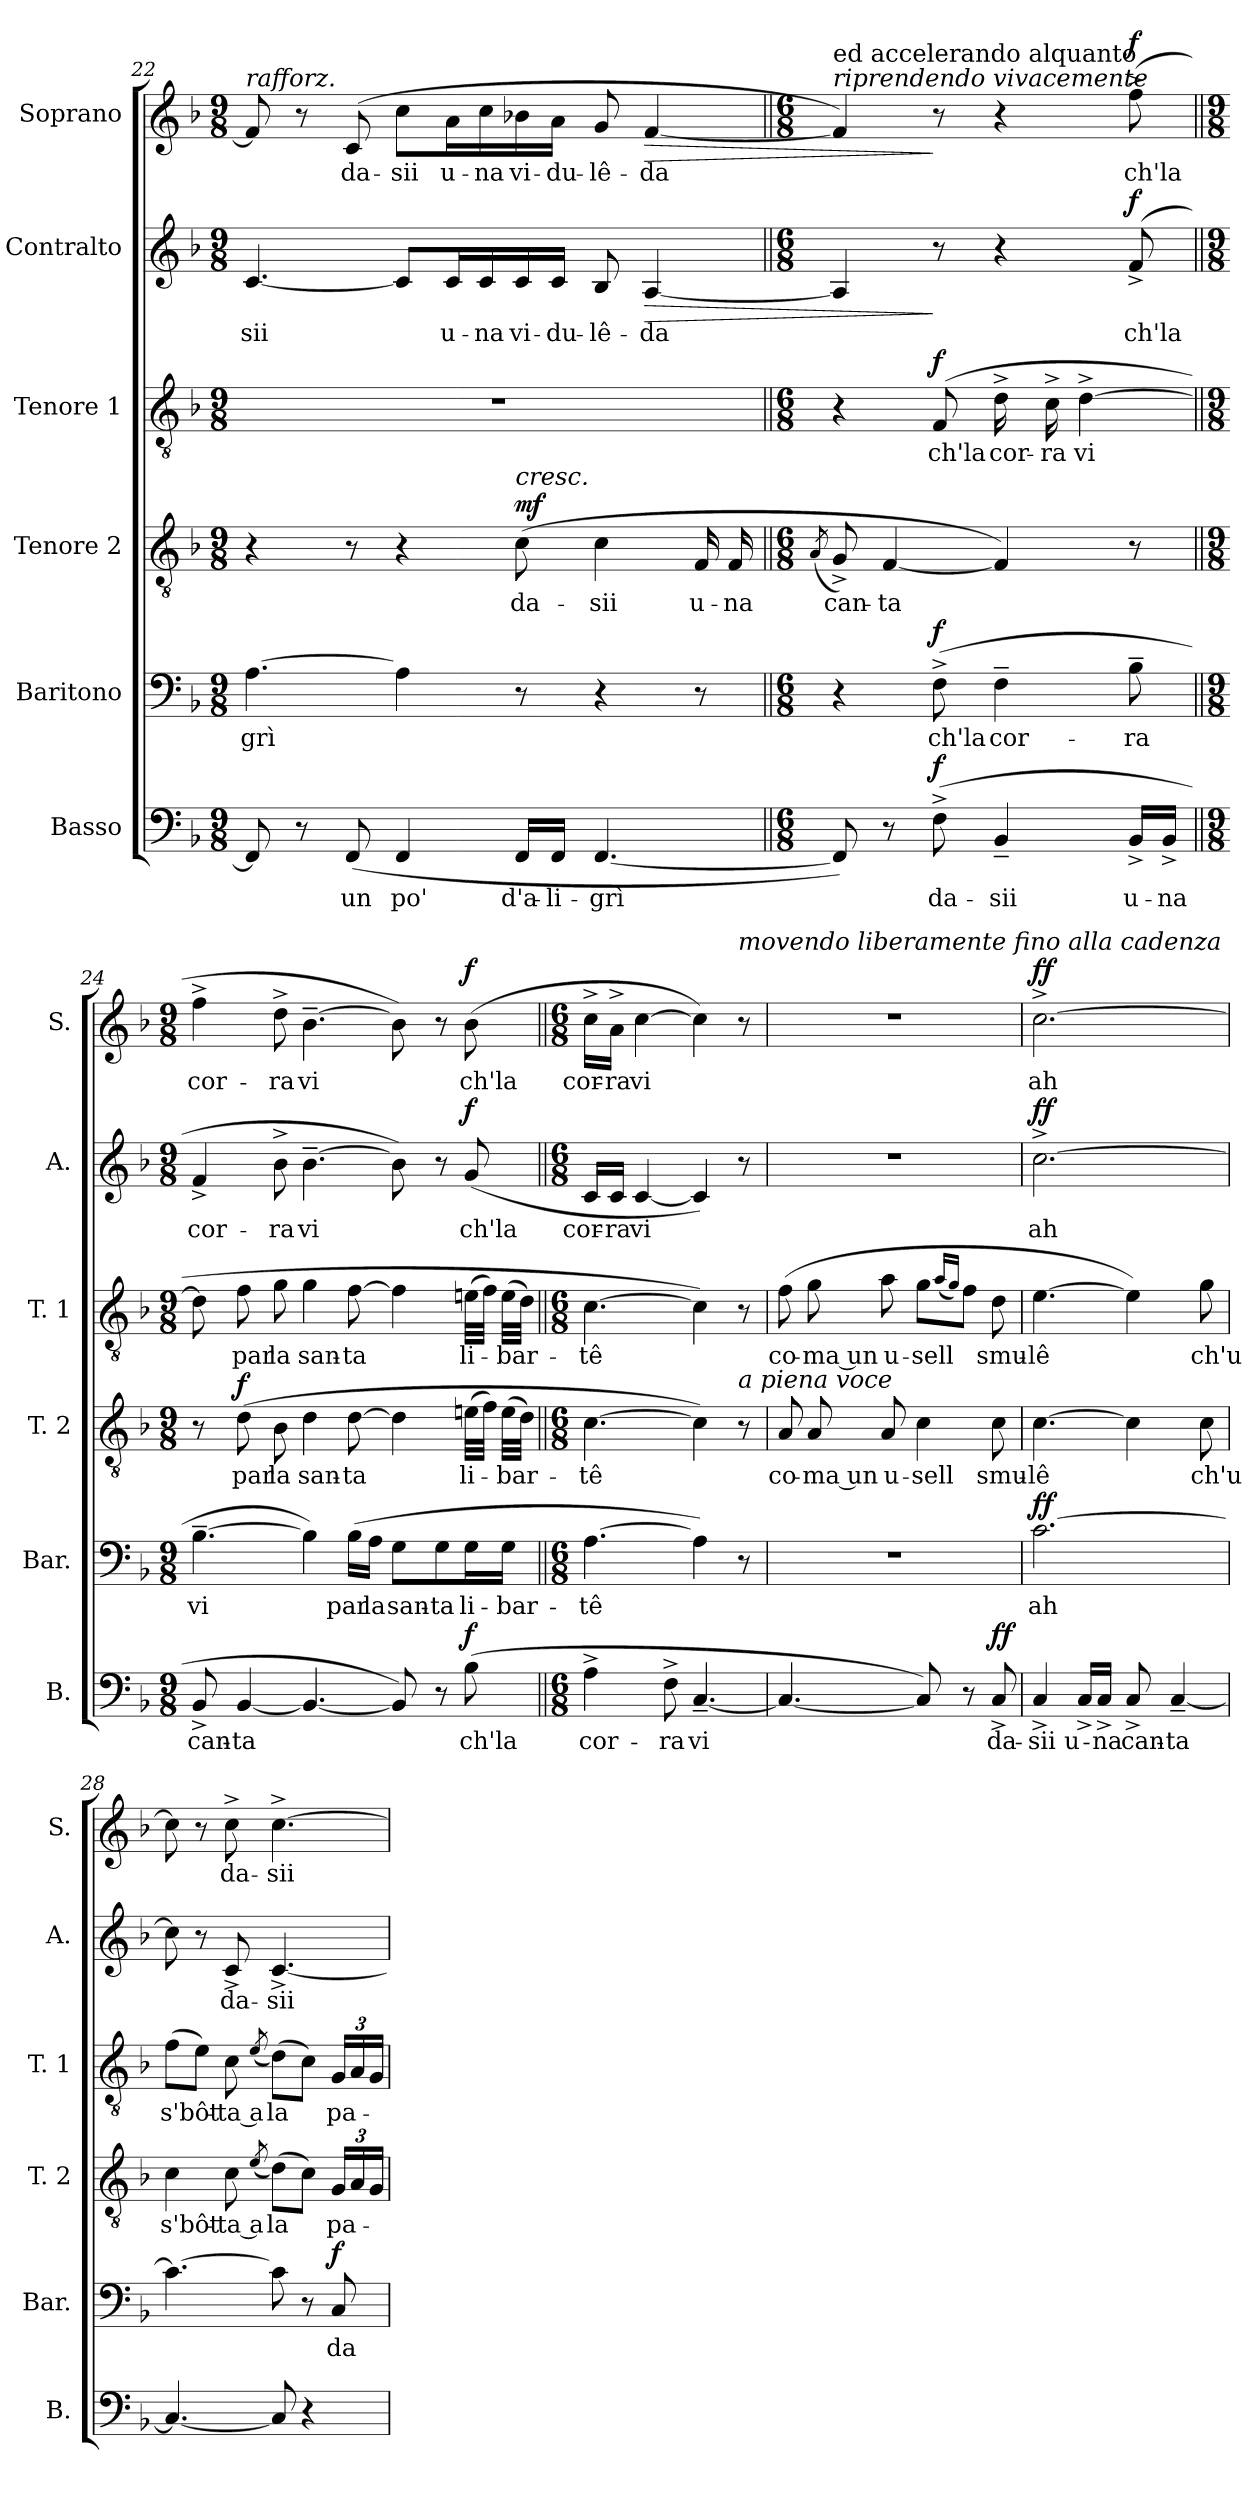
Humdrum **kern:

**kern	**text	**dynam	**kern	**text	**dynam	**kern	**text	**dynam	**kern	**text	**dynam	**kern	**text	**dynam	**kern	**text	**dynam
*part6	*part6	*part6	*part5	*part5	*part5	*part4	*part4	*part4	*part3	*part3	*part3	*part2	*part2	*part2	*part1	*part1	*part1
*staff6	*staff6	*staff6	*staff5	*staff5	*staff5	*staff4	*staff4	*staff4	*staff3	*staff3	*staff3	*staff2	*staff2	*staff2	*staff1	*staff1	*staff1
*I"Basso	*	*	*I"Baritono	*	*	*I"Tenore 2	*	*	*I"Tenore 1	*	*	*I"Contralto	*	*	*I"Soprano	*	*
*I'B.	*	*	*I'Bar.	*	*	*I'T. 2	*	*	*I'T. 1	*	*	*I'A.	*	*	*I'S.	*	*
!!LO:PB:g=z
*clefF4	*	*	*clefF4	*	*	*clefGv2	*	*	*clefGv2	*	*	*clefG2	*	*	*clefG2	*	*
*k[b-]	*	*	*k[b-]	*	*	*k[b-]	*	*	*k[b-]	*	*	*k[b-]	*	*	*k[b-]	*	*
*M9/8	*	*	*M9/8	*	*	*M9/8	*	*	*M9/8	*	*	*M9/8	*	*	*M9/8	*	*
=22	=22	=22	=22	=22	=22	=22	=22	=22	=22	=22	=22	=22	=22	=22	=22	=22	=22
!	!	!	!	!	!	!	!	!	!	!	!	!	!	!	!LO:TX:a:i:t=rafforz.	!	!
!	!	!	!	!LO:LY:b	!	!	!	!	!	!	!	!	!LO:LY:b	!	!	!	!
8FF/]	.	.	[4.A\	-grì	.	4r	.	.	8%9r	.	.	[4.c/	-sii	.	8f/]	.	.
8r	.	.	.	.	.	.	.	.	.	.	.	.	.	.	8r	.	.
!	!LO:LY:b	!	!	!	!	!	!	!	!	!	!	!	!	!	!	!LO:LY:b	!
(>8FF/	un	.	.	.	.	8r	.	.	.	.	.	.	.	.	(>8c/	da-	.
!	!LO:LY:b	!	!	!	!	!	!	!	!	!	!	!	!	!	!	!LO:LY:b	!
4FF/	po'	.	4A\]	.	.	4r	.	.	.	.	.	8c/L]	.	.	8cc\L	-sii	.
!	!	!	!	!	!	!	!	!	!	!	!	!	!LO:LY:b	!	!	!LO:LY:b	!
.	.	.	.	.	.	.	.	.	.	.	.	16c/L	u-	.	16a\L	u-	.
!	!	!	!	!	!	!	!	!	!	!	!	!	!LO:LY:b	!	!	!LO:LY:b	!
.	.	.	.	.	.	.	.	.	.	.	.	16c/	-na	.	16cc\	-na	.
!	!	!	!	!	!	!LO:TX:a:i:t=cresc.	!	!	!	!	!	!	!	!	!	!	!
!	!LO:LY:b	!	!	!	!	!	!LO:LY:b	!LO:DY:a	!	!	!	!	!LO:LY:b	!	!	!LO:LY:b	!
16FF/LL	d'a-	.	8r	.	.	(>8c\	da-	mf	.	.	.	16c/	vi-	.	16b-X\	vi-	.
!	!LO:LY:b	!	!	!	!	!	!	!	!	!	!	!	!LO:LY:b	!	!	!LO:LY:b	!
16FF/JJ	-li-	.	.	.	.	.	.	.	.	.	.	16c/JJ	-du-	.	16a\JJ	-du-	.
!	!LO:LY:b	!	!	!	!	!	!LO:LY:b	!	!	!	!	!	!LO:LY:b	!	!	!LO:LY:b	!
[4.FF/	-grì	.	4r	.	.	4c\	-sii	.	.	.	.	8B-/	-lê-	.	8g/	-lê-	.
!	!	!	!	!	!	!	!	!	!	!	!	!	!LO:LY:b	!LO:HP:b	!	!LO:LY:b	!LO:HP:b
.	.	.	.	.	.	.	.	.	.	.	.	[4A/	-da	>	[4f/	-da	>
!	!	!	!	!	!	!	!LO:LY:b	!	!	!	!	!	!	!	!	!	!
.	.	.	8r	.	.	16F/	u-	.	.	.	.	.	.	.	.	.	.
!	!	!	!	!	!	!	!LO:LY:b	!	!	!	!	!	!	!	!	!	!
.	.	.	.	.	.	16F/	-na	.	.	.	.	.	.	.	.	.	.
=23||	=23||	=23||	=23||	=23||	=23||	=23||	=23||	=23||	=23||	=23||	=23||	=23||	=23||	=23||	=23||	=23||	=23||
*M6/8	*	*	*M6/8	*	*	*M6/8	*	*	*M6/8	*	*	*M6/8	*	*	*M6/8	*	*
.	.	.	.	.	.	(<8qA/	.	.	.	.	.	.	.	.	.	.	.
!	!	!	!	!	!	!	!	!	!	!	!	!	!	!	!LO:TX:a:i:t=riprendendo vivacemente	!	!
!	!	!	!	!	!	!	!	!	!	!	!	!	!	!	!LO:TX:a:t=ed accelerando alquanto	!	!
!	!	!	!	!	!	!	!LO:LY:b	!	!	!	!	!	!	!	!	!	!
8FF/])	.	.	4r	.	.	8G^/)	can-	.	4r	.	.	4A/]	.	.	4f/])	.	.
!	!	!	!	!	!	!	!LO:LY:b	!	!	!	!	!	!	!	!	!	!
8r	.	.	.	.	.	[4F/	-ta	.	.	.	.	.	.	.	.	.	.
!	!LO:LY:b	!LO:DY:a	!	!LO:LY:b	!LO:DY:a	!	!	!	!	!LO:LY:b	!LO:DY:a	!	!	!	!	!	!
(>8F^\	da-	f	(>8F^\	ch'la	f	.	.	.	(>8F/	ch'la	f	8r	.	]	8r	.	]
!	!LO:LY:b	!	!	!LO:LY:b	!	!	!	!	!	!LO:LY:b	!	!	!	!	!	!	!
4BB-~/	-sii	.	4F~\	cor-	.	4F/])	.	.	16d^\	cor-	.	4r	.	.	4r	.	.
!	!	!	!	!	!	!	!	!	!	!LO:LY:b	!	!	!	!	!	!	!
.	.	.	.	.	.	.	.	.	16c^\	-ra	.	.	.	.	.	.	.
!	!	!	!	!	!	!	!	!	!	!LO:LY:b	!	!	!	!	!	!	!
.	.	.	.	.	.	.	.	.	[4d^\	vi	.	.	.	.	.	.	.
!	!LO:LY:b	!	!	!LO:LY:b	!	!	!	!	!	!	!	!	!LO:LY:b	!LO:DY:a	!	!LO:LY:b	!LO:DY:a
16BB-^/LL	u-	.	8B-~\	-ra	.	8r	.	.	.	.	.	(>8f^/	ch'la	f	(>8ff^\	ch'la	f
!	!LO:LY:b	!	!	!	!	!	!	!	!	!	!	!	!	!	!	!	!
16BB-^/JJ	-na	.	.	.	.	.	.	.	.	.	.	.	.	.	.	.	.
!!LO:LB:g=z
=24||	=24||	=24||	=24||	=24||	=24||	=24||	=24||	=24||	=24||	=24||	=24||	=24||	=24||	=24||	=24||	=24||	=24||
*M9/8	*	*	*M9/8	*	*	*M9/8	*	*	*M9/8	*	*	*M9/8	*	*	*M9/8	*	*
!	!LO:LY:b	!	!	!LO:LY:b	!	!	!	!	!	!	!	!	!LO:LY:b	!	!	!LO:LY:b	!
8BB-^/	can-	.	[4.B-~\	vi	.	8r	.	.	8d\]	.	.	4f^/	cor-	.	4ff^\	cor-	.
!	!LO:LY:b	!	!	!	!	!	!LO:LY:b	!LO:DY:a	!	!LO:LY:b	!	!	!	!	!	!	!
[4BB-/	-ta	.	.	.	.	(>8d\	par	f	8f\	par	.	.	.	.	.	.	.
!	!	!	!	!	!	!	!LO:LY:b	!	!	!LO:LY:b	!	!	!LO:LY:b	!	!	!LO:LY:b	!
.	.	.	.	.	.	8B-\	la	.	8g\	la	.	8b-^\	-ra	.	8dd^\	-ra	.
!	!	!	!	!	!	!	!LO:LY:b	!	!	!LO:LY:b	!	!	!LO:LY:b	!	!	!LO:LY:b	!
4.BB-/_	.	.	4B-\])	.	.	4d\	san-	.	4g\	san-	.	[4.b-~\	vi	.	[4.b-~\	vi	.
!	!	!	!	!LO:LY:b	!	!	!LO:LY:b	!	!	!LO:LY:b	!	!	!	!	!	!	!
.	.	.	(>16B-\LL	par	.	[8d\	-ta	.	[8f\	-ta	.	.	.	.	.	.	.
!	!	!	!	!LO:LY:b	!	!	!	!	!	!	!	!	!	!	!	!	!
.	.	.	16A\JJ	la	.	.	.	.	.	.	.	.	.	.	.	.	.
!	!	!	!	!LO:LY:b	!	!	!	!	!	!	!	!	!	!	!	!	!
8BB-/])	.	.	8G\L	san-	.	4d\]	.	.	4f\]	.	.	8b-\])	.	.	8b-\])	.	.
!	!	!	!	!LO:LY:b	!	!	!	!	!	!	!	!	!	!	!	!	!
8r	.	.	8G\	-ta	.	.	.	.	.	.	.	8r	.	.	8r	.	.
!	!LO:LY:b	!LO:DY:a	!	!LO:LY:b	!	!	!LO:LY:b	!	!	!LO:LY:b	!	!	!LO:LY:b	!LO:DY:a	!	!LO:LY:b	!LO:DY:a
(>8B-\	ch'la	f	16G\L	li-	.	(>32en\LLL	li-	.	(>32en\LLL	li-	.	(>8g/	ch'la	f	(>8b-\	ch'la	f
.	.	.	.	.	.	32f\JJJ)	.	.	32f\JJJ)	.	.	.	.	.	.	.	.
!	!	!	!	!LO:LY:b	!	!	!LO:LY:b	!	!	!LO:LY:b	!	!	!	!	!	!	!
.	.	.	16G\JJ	bar-	.	(>32e\LLL	-bar-	.	(>32e\LLL	-bar-	.	.	.	.	.	.	.
.	.	.	.	.	.	32d\JJJ)	.	.	32d\JJJ)	.	.	.	.	.	.	.	.
=25||	=25||	=25||	=25||	=25||	=25||	=25||	=25||	=25||	=25||	=25||	=25||	=25||	=25||	=25||	=25||	=25||	=25||
*M6/8	*	*	*M6/8	*	*	*M6/8	*	*	*M6/8	*	*	*M6/8	*	*	*M6/8	*	*
!	!LO:LY:b	!	!	!LO:LY:b	!	!	!LO:LY:b	!	!	!LO:LY:b	!	!	!LO:LY:b	!	!	!LO:LY:b	!
4A^\	cor-	.	[4.A\	tê	.	[4.c\	-tê	.	[4.c\	-tê	.	16c/LL	cor-	.	16cc^\LL	cor-	.
!	!	!	!	!	!	!	!	!	!	!	!	!	!LO:LY:b	!	!	!LO:LY:b	!
.	.	.	.	.	.	.	.	.	.	.	.	16c/JJ	-ra	.	16a^\JJ	-ra	.
!	!	!	!	!	!	!	!	!	!	!	!	!	!LO:LY:b	!	!	!LO:LY:b	!
.	.	.	.	.	.	.	.	.	.	.	.	[4c/	vi	.	[4cc\	vi	.
!	!LO:LY:b	!	!	!	!	!	!	!	!	!	!	!	!	!	!	!	!
8F^\	-ra	.	.	.	.	.	.	.	.	.	.	.	.	.	.	.	.
!	!LO:LY:b	!	!	!	!	!	!	!	!	!	!	!	!	!	!	!	!
[4.C~/	vi	.	4A\])	.	.	4c\])	.	.	4c\])	.	.	4c/])	.	.	4cc\])	.	.
!	!	!	!	!	!	!	!	!	!	!	!	!	!	!	!LO:TX:a:i:t=movendo liberamente fino alla cadenza	!	!
!	!	!	!	!	!	!LO:TX:a:i:t=a piena voce	!	!	!	!	!	!	!	!	!	!	!
.	.	.	8r	.	.	8r	.	.	8r	.	.	8r	.	.	8r	.	.
=26	=26	=26	=26	=26	=26	=26	=26	=26	=26	=26	=26	=26	=26	=26	=26	=26	=26
!	!	!	!	!	!	!	!LO:LY:b	!	!	!LO:LY:b	!	!	!	!	!	!	!
4.C/_	.	.	2.r	.	.	8A/	co-	.	(>8f\	co-	.	2.r	.	.	2.r	.	.
!	!	!	!	!	!	!	!LO:LY:b	!	!	!LO:LY:b	!	!	!	!	!	!	!
.	.	.	.	.	.	8A/	ma un	.	8g\	ma un	.	.	.	.	.	.	.
!	!	!	!	!	!	!	!LO:LY:b	!	!	!LO:LY:b	!	!	!	!	!	!	!
.	.	.	.	.	.	8A/	u-	.	8a\	u-	.	.	.	.	.	.	.
!	!	!	!	!	!	!	!LO:LY:b	!	!	!LO:LY:b	!	!	!	!	!	!	!
8C/])	.	.	.	.	.	4c\	-sell	.	8g\L	-sell	.	.	.	.	.	.	.
.	.	.	.	.	.	.	.	.	(<16qa/LL	.	.	.	.	.	.	.	.
.	.	.	.	.	.	.	.	.	16qg/JJ)	.	.	.	.	.	.	.	.
8r	.	.	.	.	.	.	.	.	8f\J	.	.	.	.	.	.	.	.
!	!LO:LY:b	!LO:DY:a	!	!	!	!	!LO:LY:b	!	!	!LO:LY:b	!	!	!	!	!	!	!
8C^/	da-	ff	.	.	.	8c\	smu-	.	8d\	smu-	.	.	.	.	.	.	.
=27	=27	=27	=27	=27	=27	=27	=27	=27	=27	=27	=27	=27	=27	=27	=27	=27	=27
!	!LO:LY:b	!	!	!LO:LY:b	!LO:DY:a	!	!LO:LY:b	!	!	!LO:LY:b	!	!	!LO:LY:b	!LO:DY:a	!	!LO:LY:b	!LO:DY:a
4C^/	-sii	.	[2.c\	ah	ff	[4.c\	-lê	.	[4.e\	-lê	.	[2.cc^\	ah	ff	[2.cc^\	ah	ff
!	!LO:LY:b	!	!	!	!	!	!	!	!	!	!	!	!	!	!	!	!
16C^/LL	u-	.	.	.	.	.	.	.	.	.	.	.	.	.	.	.	.
!	!LO:LY:b	!	!	!	!	!	!	!	!	!	!	!	!	!	!	!	!
16C^/JJ	-na	.	.	.	.	.	.	.	.	.	.	.	.	.	.	.	.
!	!LO:LY:b	!	!	!	!	!	!	!	!	!	!	!	!	!	!	!	!
8C^/	can-	.	.	.	.	4c\]	.	.	4e\])	.	.	.	.	.	.	.	.
!	!LO:LY:b	!	!	!	!	!	!	!	!	!	!	!	!	!	!	!	!
[4C~/	-ta	.	.	.	.	.	.	.	.	.	.	.	.	.	.	.	.
!	!	!	!	!	!	!	!LO:LY:b	!	!	!LO:LY:b	!	!	!	!	!	!	!
.	.	.	.	.	.	8c\	ch'u	.	8g\	ch'u	.	.	.	.	.	.	.
!!LO:PB:g=z
=28	=28	=28	=28	=28	=28	=28	=28	=28	=28	=28	=28	=28	=28	=28	=28	=28	=28
!	!	!	!	!	!	!	!LO:LY:b	!	!	!LO:LY:b	!	!	!	!	!	!	!
4.C/_	.	.	4.c\_	.	.	4c\	s'bôt-	.	(>8f\L	s'bôt-	.	8cc\]	.	.	8cc\]	.	.
.	.	.	.	.	.	.	.	.	8e\J)	.	.	8r	.	.	8r	.	.
!	!	!	!	!	!	!	!LO:LY:b	!	!	!LO:LY:b	!	!	!LO:LY:b	!	!	!LO:LY:b	!
.	.	.	.	.	.	8c\	-ta a	.	8c\	-ta a	.	8c^/	da-	.	8cc^\	da-	.
.	.	.	.	.	.	(<8qe/	.	.	(<8qe/	.	.	.	.	.	.	.	.
!	!	!	!	!	!	!	!LO:LY:b	!	!	!LO:LY:b	!	!	!LO:LY:b	!	!	!LO:LY:b	!
8C/]	.	.	8c\]	.	.	(>8d\L)	la	.	(>8d\L)	la	.	[4.c^/	-sii	.	[4.cc^\	-sii	.
4r	.	.	8r	.	.	8c\J)	.	.	8c\J)	.	.	.	.	.	.	.	.
!	!	!	!	!LO:LY:b	!LO:DY:a	!	!LO:LY:b	!	!	!LO:LY:b	!	!	!	!	!	!	!
.	.	.	8C/	da-	f	24G/LL	pa-	.	24G/LL	pa-	.	.	.	.	.	.	.
.	.	.	.	.	.	24A/	.	.	24A/	.	.	.	.	.	.	.	.
.	.	.	.	.	.	24G/JJ	.	.	24G/JJ	.	.	.	.	.	.	.	.
=	=	=	=	=	=	=	=	=	=	=	=	=	=	=	=	=	=
*-	*-	*-	*-	*-	*-	*-	*-	*-	*-	*-	*-	*-	*-	*-	*-	*-	*-
